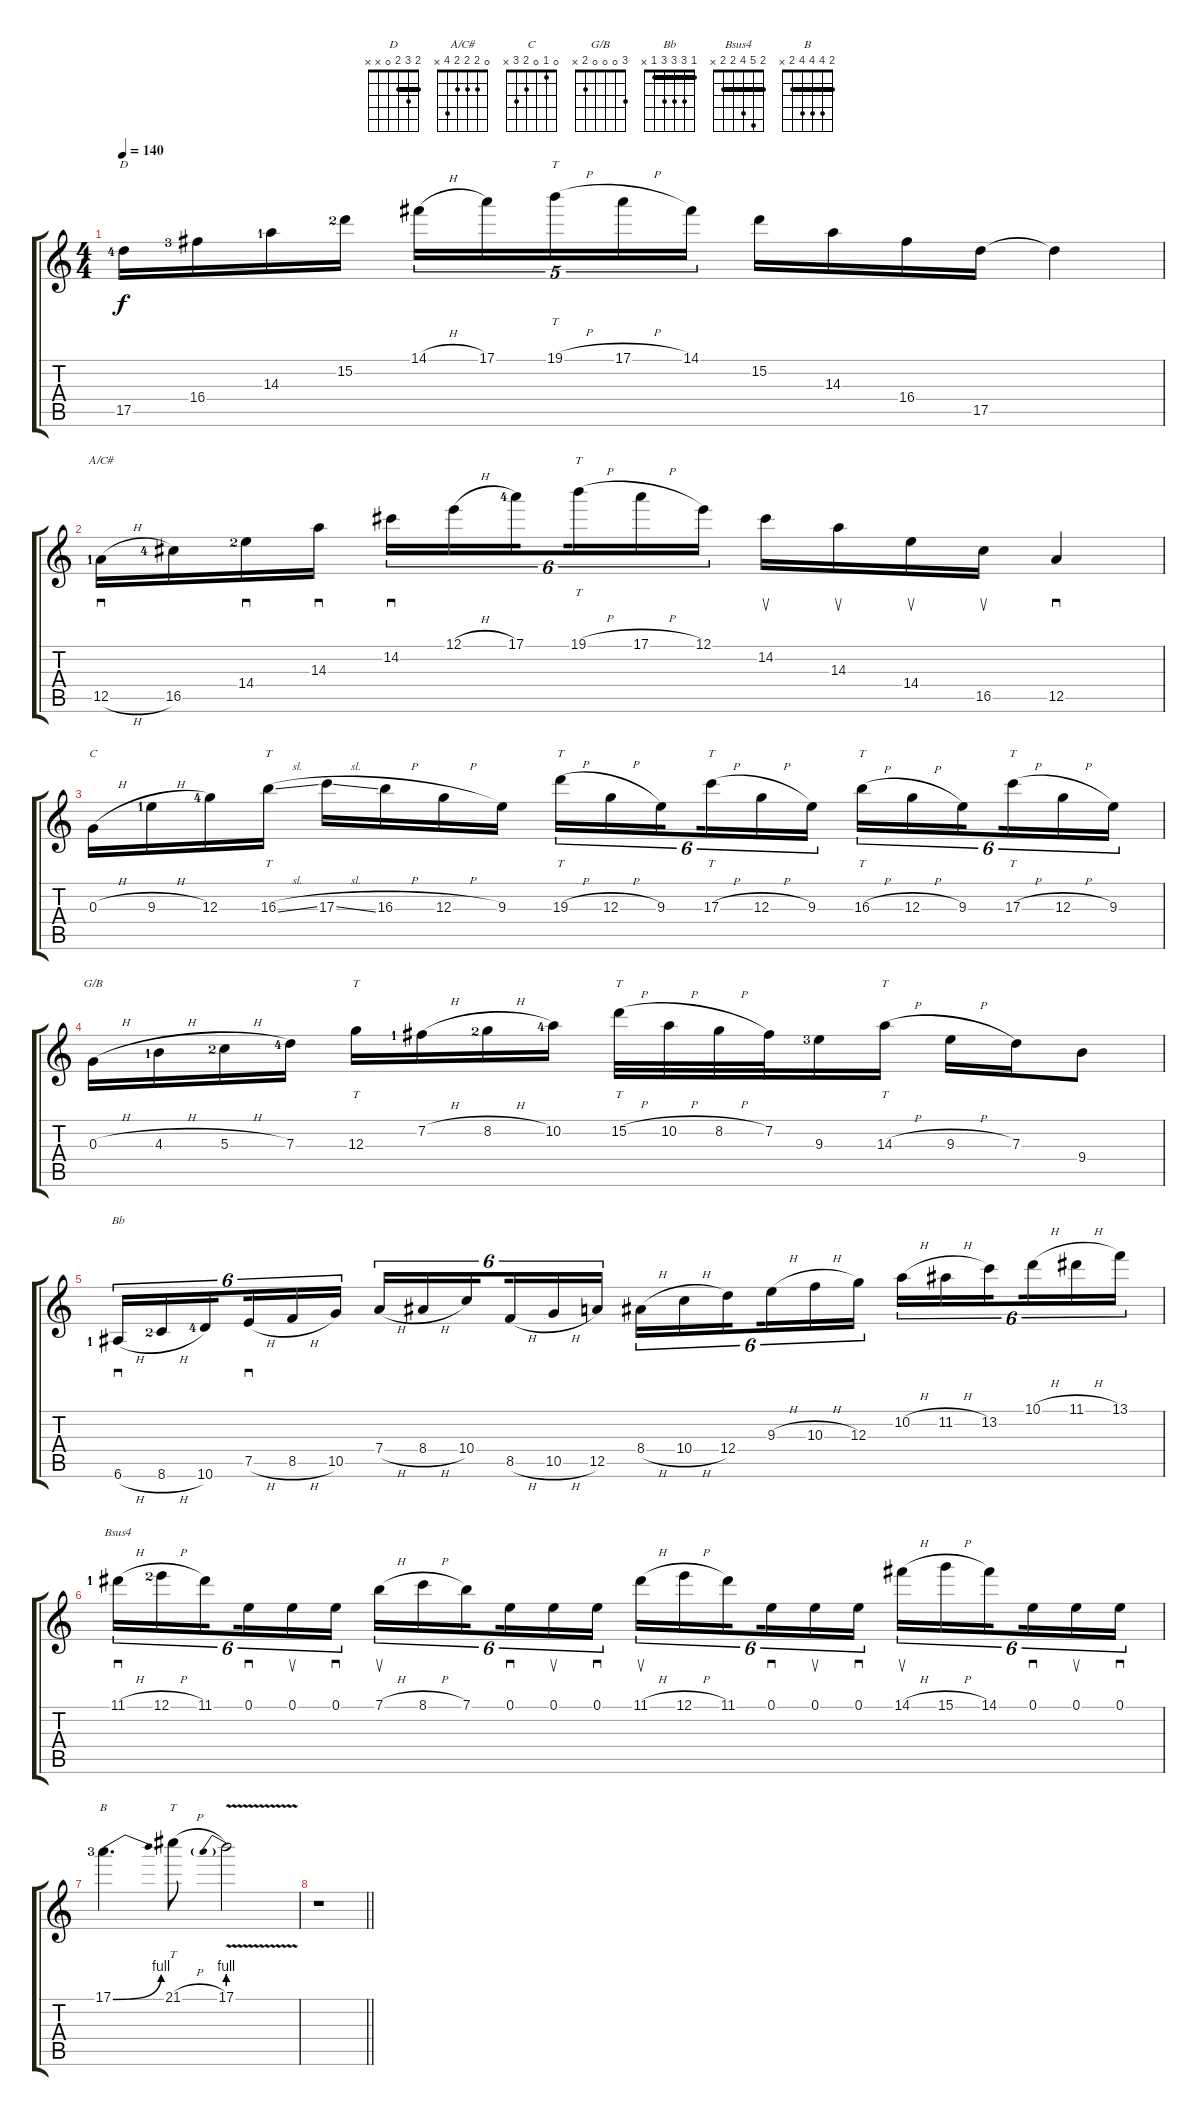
\track "" {instrument overdrivenguitar}
\staff {score tabs}
\tuning (E4 B3 G3 D3 A2 E2) {hide}
\chord ("D" 2 3 2 0 x x) {barre 2}
\chord ("A/C#" 0 2 2 2 4 x)
\chord ("C" 0 1 0 2 3 x)
\chord ("G/B" 3 0 0 0 2 x)
\chord ("Bb" 1 3 3 3 1 x) {barre 1}
\chord ("Bsus4" 2 5 4 2 2 x) {barre 2}
\chord ("B" 2 4 4 4 2 x) {barre 2}
\ts (4 4)
\tempo 140
\clef g2
\ks c
17.5{lf 5}.16{ch "D" dy f} 16.4{lf 4}.16 14.3{lf 2}.16 15.2{lf 3}.16 14.1{h}.16{tu (5 4)} 17.1.16{tu (5 4)} 19.1{h}.16{tt tu (5 4)} 17.1{h}.16{tu (5 4)} 14.1.16{tu (5 4)} 15.2.16 14.3.16 16.4.16 17.5.16 17.5{t}.4 |
12.5{h lf 2}.16{sd ch "A/C#"} 16.5{lf 5}.16 14.4{lf 3}.16{sd} 14.3.16{sd} 14.2.16{sd tu (6 4)} 12.1{h}.16{tu (6 4)} 17.1{lf 5}.16{tu (6 4) beam splitsecondary} 19.1{h}.16{tt tu (6 4)} 17.1{h}.16{tu (6 4)} 12.1.16{tu (6 4)} 14.2.16{su} 14.3.16{su} 14.4.16{su} 16.5.16{su} 12.5.4{sd} |
0.3{h}.16{ch "C"} 9.3{h lf 2}.16 12.3{lf 5}.16 16.3{sl}.16{tt} 17.3{sl}.16 16.3{h}.16 12.3{h}.16 9.3.16 19.3{h}.16{tt tu (6 4)} 12.3{h}.16{tu (6 4)} 9.3.16{tu (6 4) beam splitsecondary} 17.3{h}.16{tt tu (6 4)} 12.3{h}.16{tu (6 4)} 9.3.16{tu (6 4)} 16.3{h}.16{tt tu (6 4)} 12.3{h}.16{tu (6 4)} 9.3.16{tu (6 4) beam splitsecondary} 17.3{h}.16{tt tu (6 4)} 12.3{h}.16{tu (6 4)} 9.3.16{tu (6 4)} |
0.3{h}.16{ch "G/B"} 4.3{h lf 2}.16 5.3{h lf 3}.16 7.3{lf 5}.16 12.3.16{tt} 7.2{h lf 2}.16 8.2{h lf 3}.16 10.2{lf 5}.16 15.2{h}.32{tt} 10.2{h}.32 8.2{h}.32 7.2.32 9.3{lf 4}.16 14.3{h}.16{tt} 9.3{h}.16 7.3.16 9.4.8 |
6.6{h lf 2}.16{sd tu (6 4) ch "Bb"} 8.6{h lf 3}.16{tu (6 4)} 10.6{lf 5}.16{tu (6 4) beam splitsecondary} 7.5{h}.16{sd tu (6 4)} 8.5{h}.16{tu (6 4)} 10.5.16{tu (6 4)} 7.4{h}.16{tu (6 4)} 8.4{h}.16{tu (6 4)} 10.4.16{tu (6 4) beam splitsecondary} 8.5{h}.16{tu (6 4)} 10.5{h}.16{tu (6 4)} 12.5.16{tu (6 4)} 8.4{h}.16{tu (6 4)} 10.4{h}.16{tu (6 4)} 12.4.16{tu (6 4) beam splitsecondary} 9.3{h}.16{tu (6 4)} 10.3{h}.16{tu (6 4)} 12.3.16{tu (6 4)} 10.2{h}.16{tu (6 4)} 11.2{h}.16{tu (6 4)} 13.2.16{tu (6 4) beam splitsecondary} 10.1{h}.16{tu (6 4)} 11.1{h}.16{tu (6 4)} 13.1.16{tu (6 4)} |
11.1{h lf 2}.16{sd tu (6 4) ch "Bsus4"} 12.1{h lf 3}.16{tu (6 4)} 11.1.16{tu (6 4) beam splitsecondary} 0.1.16{sd tu (6 4)} 0.1.16{su tu (6 4)} 0.1.16{sd tu (6 4)} 7.1{h}.16{su tu (6 4)} 8.1{h}.16{tu (6 4)} 7.1.16{tu (6 4) beam splitsecondary} 0.1.16{sd tu (6 4)} 0.1.16{su tu (6 4)} 0.1.16{sd tu (6 4)} 11.1{h}.16{su tu (6 4)} 12.1{h}.16{tu (6 4)} 11.1.16{tu (6 4) beam splitsecondary} 0.1.16{sd tu (6 4)} 0.1.16{su tu (6 4)} 0.1.16{sd tu (6 4)} 14.1{h}.16{su tu (6 4)} 15.1{h}.16{tu (6 4)} 14.1.16{tu (6 4) beam splitsecondary} 0.1.16{sd tu (6 4)} 0.1.16{su tu (6 4)} 0.1.16{sd tu (6 4)} |
17.1{be (bend 0 0 60 4) lf 4}.4{d ch "B"} 21.1{h}.8{tt} 17.1{be (prebend 0 4 60 4) v}.2 |
\barLineRight lightlight
r.1
